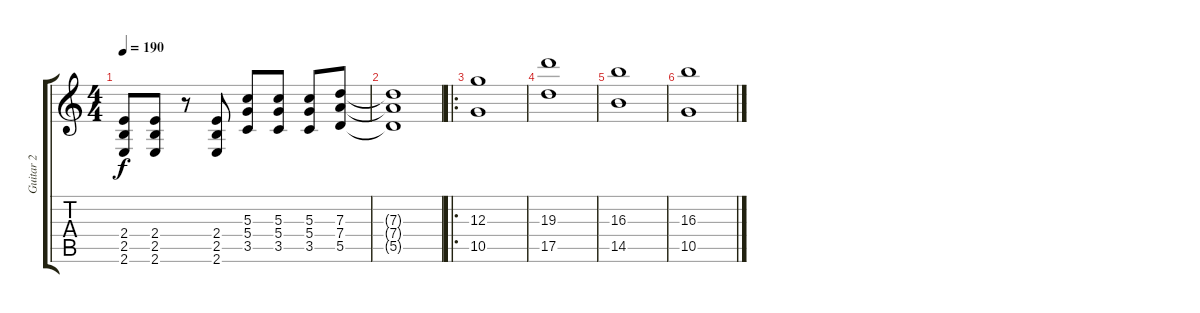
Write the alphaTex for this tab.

\track ("Guitar 2" "Guitar 2") {instrument distortionguitar}
\staff {score tabs}
\tuning (E4 B3 G3 D3 A2 D2) {hide}
\ts (4 4)
\tempo 190
\clef g2
\ks c
(2.4 2.5 2.6).8{dy f} (2.4 2.5 2.6).8 r.8 (2.4 2.5 2.6).8 (5.3 5.4 3.5).8 (5.3 5.4 3.5).8 (5.3 5.4 3.5).8 (7.3 7.4 5.5).8 |
(7.3{t} 7.4{t} 5.5{t}).1 |
\ro
(12.3 10.5).1 |
(19.3 17.5).1 |
(16.3 14.5).1 |
(16.3 10.5).1
